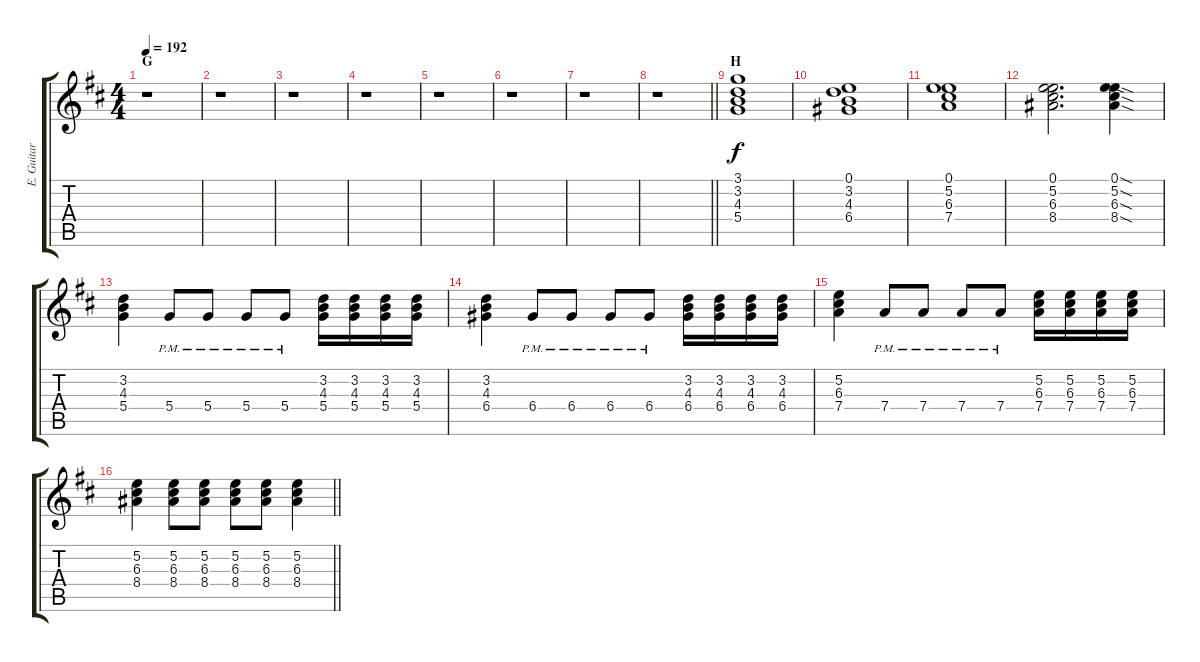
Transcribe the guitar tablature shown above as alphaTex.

\track ("E. Guitar I" "E. Guitar ") {instrument overdrivenguitar}
\staff {score tabs}
\tuning (E4 B3 G3 D3 A2 E2) {hide}
\ts (4 4)
\section ("" "G")
\tempo 192
\clef g2
\ks d
r.1{dy f} |
r.1 |
r.1 |
r.1 |
r.1 |
r.1 |
r.1 |
\barLineRight lightlight
r.1 |
\section ("" "H")
(3.1 3.2 4.3 5.4).1 |
(0.1 3.2 4.3 6.4).1 |
(0.1 5.2 6.3 7.4).1 |
(0.1 5.2 6.3 8.4).2{d} (0.1{sod} 5.2{sod} 6.3{sod} 8.4{sod}).4 |
(3.2 4.3 5.4).4 5.4{pm}.8 5.4{pm}.8 5.4{pm}.8 5.4{pm}.8 (3.2 4.3 5.4).16 (3.2 4.3 5.4).16 (3.2 4.3 5.4).16 (3.2 4.3 5.4).16 |
(3.2 4.3 6.4).4 6.4{pm}.8 6.4{pm}.8 6.4{pm}.8 6.4{pm}.8 (3.2 4.3 6.4).16 (3.2 4.3 6.4).16 (3.2 4.3 6.4).16 (3.2 4.3 6.4).16 |
(5.2 6.3 7.4).4 7.4{pm}.8 7.4{pm}.8 7.4{pm}.8 7.4{pm}.8 (5.2 6.3 7.4).16 (5.2 6.3 7.4).16 (5.2 6.3 7.4).16 (5.2 6.3 7.4).16 |
\barLineRight lightlight
(5.2 6.3 8.4).4 (5.2 6.3 8.4).8 (5.2 6.3 8.4).8 (5.2 6.3 8.4).8 (5.2 6.3 8.4).8 (5.2 6.3 8.4).4
